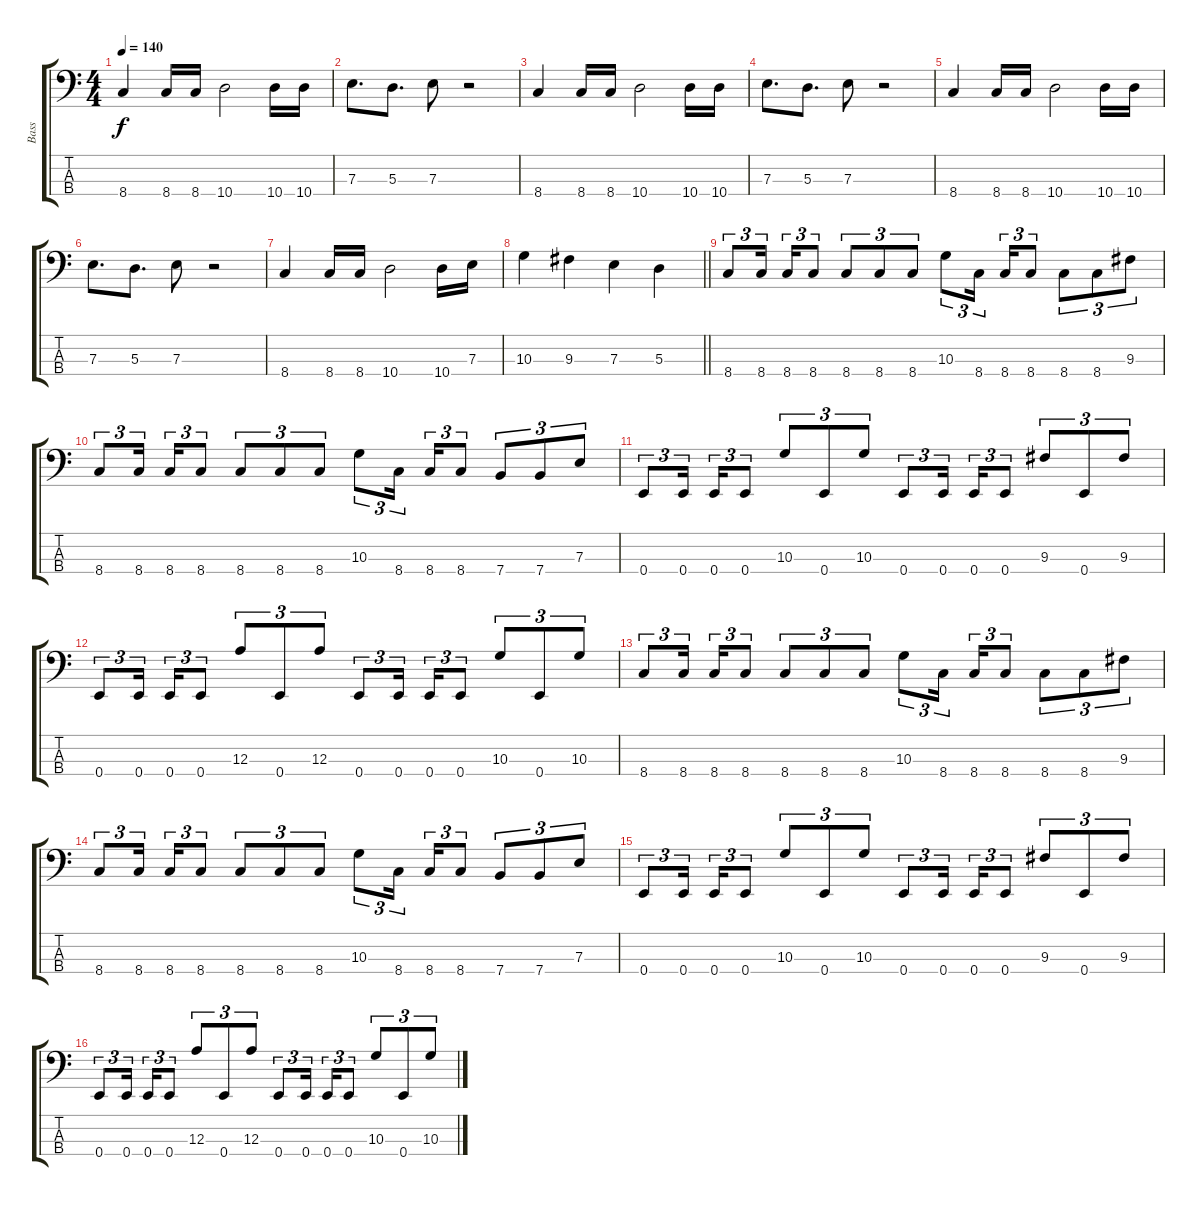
\track ("Bass" "Bass") {instrument electricbassfinger}
\staff {score tabs}
\tuning (G2 D2 A1 E1) {hide}
\ts (4 4)
\tempo 140
\clef f4
\ks c
8.4.4{dy f} 8.4.16 8.4.16 10.4.2 10.4.16 10.4.16 |
7.3.8{d} 5.3.8{d} 7.3.8 r.2 |
8.4.4 8.4.16 8.4.16 10.4.2 10.4.16 10.4.16 |
7.3.8{d} 5.3.8{d} 7.3.8 r.2 |
8.4.4 8.4.16 8.4.16 10.4.2 10.4.16 10.4.16 |
7.3.8{d} 5.3.8{d} 7.3.8 r.2 |
8.4.4 8.4.16 8.4.16 10.4.2 10.4.16 7.3.16 |
\barLineRight lightlight
10.3.4 9.3.4 7.3.4 5.3.4 |
8.4.8{tu (3 2)} 8.4.16{tu (3 2) beam splitsecondary} 8.4.16{tu (3 2)} 8.4.8{tu (3 2)} 8.4.8{tu (3 2)} 8.4.8{tu (3 2)} 8.4.8{tu (3 2)} 10.3.8{tu (3 2)} 8.4.16{tu (3 2) beam splitsecondary} 8.4.16{tu (3 2)} 8.4.8{tu (3 2)} 8.4.8{tu (3 2)} 8.4.8{tu (3 2)} 9.3.8{tu (3 2)} |
8.4.8{tu (3 2)} 8.4.16{tu (3 2) beam splitsecondary} 8.4.16{tu (3 2)} 8.4.8{tu (3 2)} 8.4.8{tu (3 2)} 8.4.8{tu (3 2)} 8.4.8{tu (3 2)} 10.3.8{tu (3 2)} 8.4.16{tu (3 2) beam splitsecondary} 8.4.16{tu (3 2)} 8.4.8{tu (3 2)} 7.4.8{tu (3 2)} 7.4.8{tu (3 2)} 7.3.8{tu (3 2)} |
0.4.8{tu (3 2)} 0.4.16{tu (3 2) beam splitsecondary} 0.4.16{tu (3 2)} 0.4.8{tu (3 2)} 10.3.8{tu (3 2)} 0.4.8{tu (3 2)} 10.3.8{tu (3 2)} 0.4.8{tu (3 2)} 0.4.16{tu (3 2) beam splitsecondary} 0.4.16{tu (3 2)} 0.4.8{tu (3 2)} 9.3.8{tu (3 2)} 0.4.8{tu (3 2)} 9.3.8{tu (3 2)} |
0.4.8{tu (3 2)} 0.4.16{tu (3 2) beam splitsecondary} 0.4.16{tu (3 2)} 0.4.8{tu (3 2)} 12.3.8{tu (3 2)} 0.4.8{tu (3 2)} 12.3.8{tu (3 2)} 0.4.8{tu (3 2)} 0.4.16{tu (3 2) beam splitsecondary} 0.4.16{tu (3 2)} 0.4.8{tu (3 2)} 10.3.8{tu (3 2)} 0.4.8{tu (3 2)} 10.3.8{tu (3 2)} |
8.4.8{tu (3 2)} 8.4.16{tu (3 2) beam splitsecondary} 8.4.16{tu (3 2)} 8.4.8{tu (3 2)} 8.4.8{tu (3 2)} 8.4.8{tu (3 2)} 8.4.8{tu (3 2)} 10.3.8{tu (3 2)} 8.4.16{tu (3 2) beam splitsecondary} 8.4.16{tu (3 2)} 8.4.8{tu (3 2)} 8.4.8{tu (3 2)} 8.4.8{tu (3 2)} 9.3.8{tu (3 2)} |
8.4.8{tu (3 2)} 8.4.16{tu (3 2) beam splitsecondary} 8.4.16{tu (3 2)} 8.4.8{tu (3 2)} 8.4.8{tu (3 2)} 8.4.8{tu (3 2)} 8.4.8{tu (3 2)} 10.3.8{tu (3 2)} 8.4.16{tu (3 2) beam splitsecondary} 8.4.16{tu (3 2)} 8.4.8{tu (3 2)} 7.4.8{tu (3 2)} 7.4.8{tu (3 2)} 7.3.8{tu (3 2)} |
0.4.8{tu (3 2)} 0.4.16{tu (3 2) beam splitsecondary} 0.4.16{tu (3 2)} 0.4.8{tu (3 2)} 10.3.8{tu (3 2)} 0.4.8{tu (3 2)} 10.3.8{tu (3 2)} 0.4.8{tu (3 2)} 0.4.16{tu (3 2) beam splitsecondary} 0.4.16{tu (3 2)} 0.4.8{tu (3 2)} 9.3.8{tu (3 2)} 0.4.8{tu (3 2)} 9.3.8{tu (3 2)} |
0.4.8{tu (3 2)} 0.4.16{tu (3 2) beam splitsecondary} 0.4.16{tu (3 2)} 0.4.8{tu (3 2)} 12.3.8{tu (3 2)} 0.4.8{tu (3 2)} 12.3.8{tu (3 2)} 0.4.8{tu (3 2)} 0.4.16{tu (3 2) beam splitsecondary} 0.4.16{tu (3 2)} 0.4.8{tu (3 2)} 10.3.8{tu (3 2)} 0.4.8{tu (3 2)} 10.3.8{tu (3 2)}
